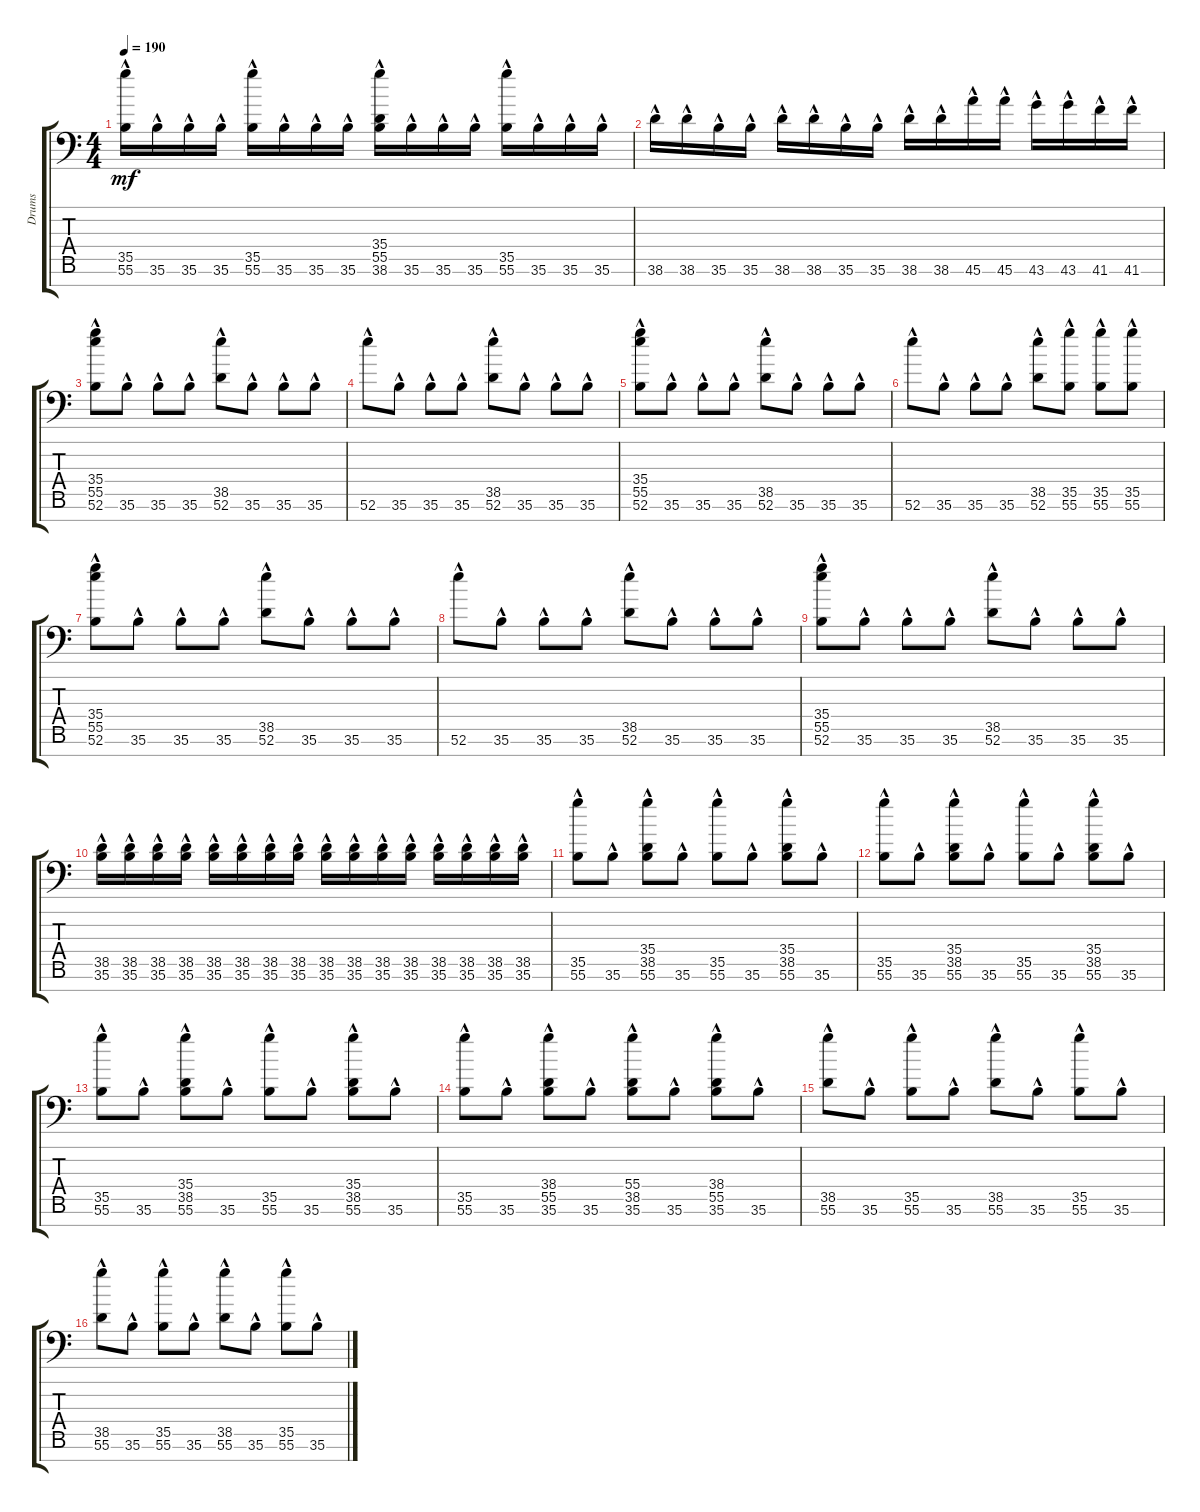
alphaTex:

\track ("Drums" "Drums") {instrument acousticgrandpiano}
\staff {score tabs}
\tuning (C-1 C-1 C-1 C-1 C-1 C-1 C-1) {hide}
\ts (4 4)
\tempo 190
\clef f4
\ks c
(35.5{hac} 55.6{hac}).16{dy mf} 35.6{hac}.16 35.6{hac}.16 35.6{hac}.16 (35.5{hac} 55.6{hac}).16 35.6{hac}.16 35.6{hac}.16 35.6{hac}.16 (35.4{hac} 55.5{hac} 38.6{hac}).16 35.6{hac}.16 35.6{hac}.16 35.6{hac}.16 (35.5{hac} 55.6{hac}).16 35.6{hac}.16 35.6{hac}.16 35.6{hac}.16 |
38.6{hac}.16 38.6{hac}.16 35.6{hac}.16 35.6{hac}.16 38.6{hac}.16 38.6{hac}.16 35.6{hac}.16 35.6{hac}.16 38.6{hac}.16 38.6{hac}.16 45.6{hac}.16 45.6{hac}.16 43.6{hac}.16 43.6{hac}.16 41.6{hac}.16 41.6{hac}.16 |
(35.4{hac} 55.5{hac} 52.6{hac}).8 35.6{hac}.8 35.6{hac}.8 35.6{hac}.8 (38.5{hac} 52.6{hac}).8 35.6{hac}.8 35.6{hac}.8 35.6{hac}.8 |
52.6{hac}.8 35.6{hac}.8 35.6{hac}.8 35.6{hac}.8 (38.5{hac} 52.6{hac}).8 35.6{hac}.8 35.6{hac}.8 35.6{hac}.8 |
(35.4{hac} 55.5{hac} 52.6{hac}).8 35.6{hac}.8 35.6{hac}.8 35.6{hac}.8 (38.5{hac} 52.6{hac}).8 35.6{hac}.8 35.6{hac}.8 35.6{hac}.8 |
52.6{hac}.8 35.6{hac}.8 35.6{hac}.8 35.6{hac}.8 (38.5{hac} 52.6{hac}).8 (35.5{hac} 55.6{hac}).8 (35.5{hac} 55.6{hac}).8 (35.5{hac} 55.6{hac}).8 |
(35.4{hac} 55.5{hac} 52.6{hac}).8 35.6{hac}.8 35.6{hac}.8 35.6{hac}.8 (38.5{hac} 52.6{hac}).8 35.6{hac}.8 35.6{hac}.8 35.6{hac}.8 |
52.6{hac}.8 35.6{hac}.8 35.6{hac}.8 35.6{hac}.8 (38.5{hac} 52.6{hac}).8 35.6{hac}.8 35.6{hac}.8 35.6{hac}.8 |
(35.4{hac} 55.5{hac} 52.6{hac}).8 35.6{hac}.8 35.6{hac}.8 35.6{hac}.8 (38.5{hac} 52.6{hac}).8 35.6{hac}.8 35.6{hac}.8 35.6{hac}.8 |
(38.5{hac} 35.6{hac}).16 (38.5{hac} 35.6{hac}).16 (38.5{hac} 35.6{hac}).16 (38.5{hac} 35.6{hac}).16 (38.5{hac} 35.6{hac}).16 (38.5{hac} 35.6{hac}).16 (38.5{hac} 35.6{hac}).16 (38.5{hac} 35.6{hac}).16 (38.5{hac} 35.6{hac}).16 (38.5{hac} 35.6{hac}).16 (38.5{hac} 35.6{hac}).16 (38.5{hac} 35.6{hac}).16 (38.5{hac} 35.6{hac}).16 (38.5{hac} 35.6{hac}).16 (38.5{hac} 35.6{hac}).16 (38.5{hac} 35.6{hac}).16 |
(35.5{hac} 55.6{hac}).8 35.6{hac}.8 (35.4{hac} 38.5{hac} 55.6{hac}).8 35.6{hac}.8 (35.5{hac} 55.6{hac}).8 35.6{hac}.8 (35.4{hac} 38.5{hac} 55.6{hac}).8 35.6{hac}.8 |
(35.5{hac} 55.6{hac}).8 35.6{hac}.8 (35.4{hac} 38.5{hac} 55.6{hac}).8 35.6{hac}.8 (35.5{hac} 55.6{hac}).8 35.6{hac}.8 (35.4{hac} 38.5{hac} 55.6{hac}).8 35.6{hac}.8 |
(35.5{hac} 55.6{hac}).8 35.6{hac}.8 (35.4{hac} 38.5{hac} 55.6{hac}).8 35.6{hac}.8 (35.5{hac} 55.6{hac}).8 35.6{hac}.8 (35.4{hac} 38.5{hac} 55.6{hac}).8 35.6{hac}.8 |
(35.5{hac} 55.6{hac}).8 35.6{hac}.8 (38.4{hac} 55.5{hac} 35.6{hac}).8 35.6{hac}.8 (55.4{hac} 38.5{hac} 35.6{hac}).8 35.6{hac}.8 (38.4{hac} 55.5{hac} 35.6{hac}).8 35.6{hac}.8 |
(38.5{hac} 55.6{hac}).8 35.6{hac}.8 (35.5{hac} 55.6{hac}).8 35.6{hac}.8 (38.5{hac} 55.6{hac}).8 35.6{hac}.8 (35.5{hac} 55.6{hac}).8 35.6{hac}.8 |
(38.5{hac} 55.6{hac}).8 35.6{hac}.8 (35.5{hac} 55.6{hac}).8 35.6{hac}.8 (38.5{hac} 55.6{hac}).8 35.6{hac}.8 (35.5{hac} 55.6{hac}).8 35.6{hac}.8
